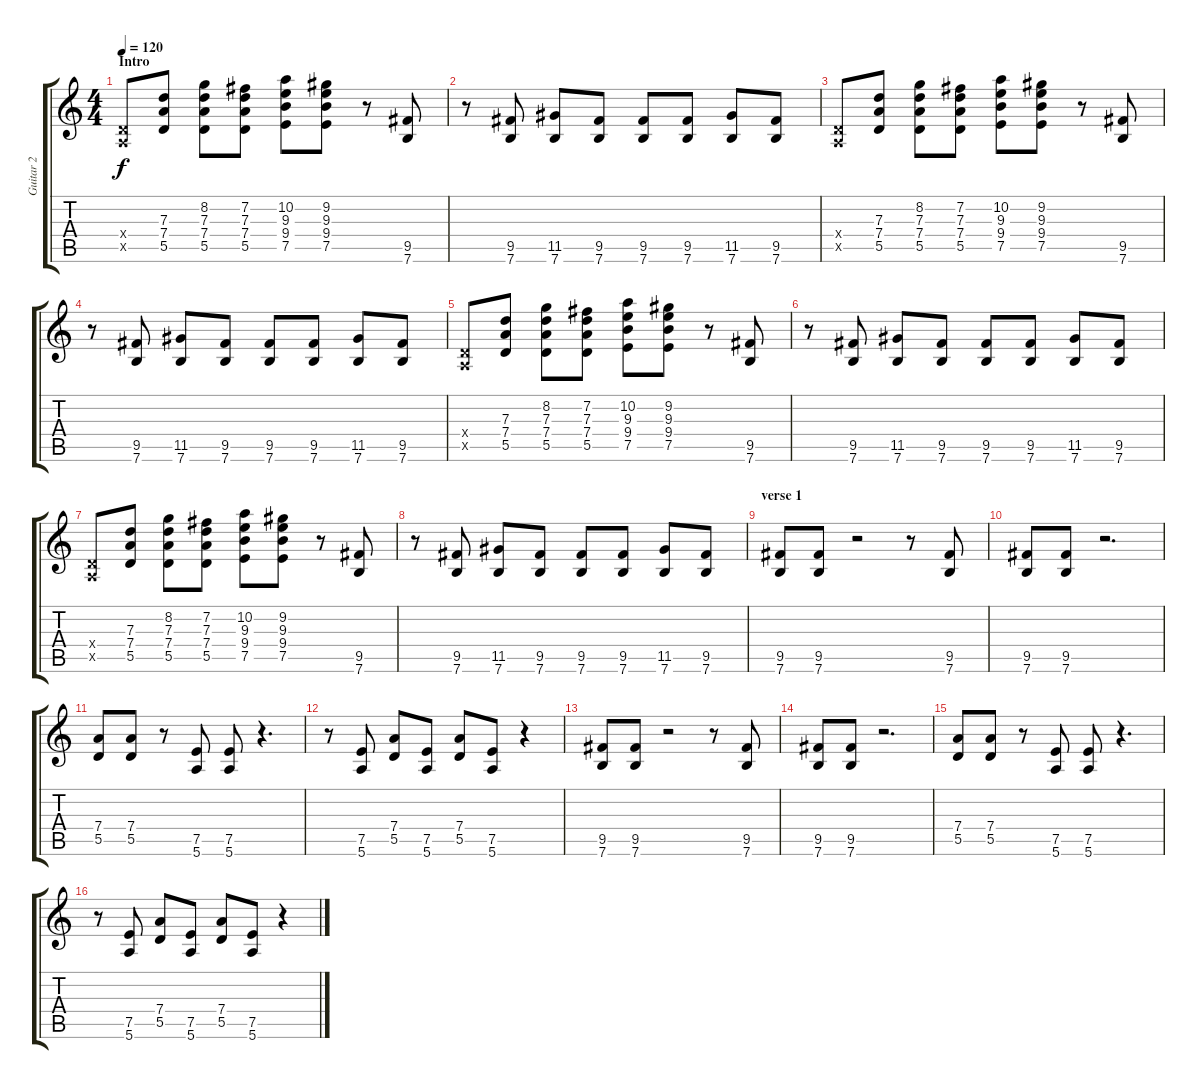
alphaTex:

\track ("Guitar 2" "Guitar 2") {instrument overdrivenguitar}
\staff {score tabs}
\tuning (E4 B3 G3 D3 A2 E2) {hide}
\ts (4 4)
\section ("" "Intro")
\tempo 120
\clef g2
\ks c
(0.4{x} 0.5{x}).8{dy f instrument overdrivenguitar} (7.3 7.4 5.5).8 (8.2 7.3 7.4 5.5).8 (7.2 7.3 7.4 5.5).8 (10.2 9.3 9.4 7.5).8 (9.2 9.3 9.4 7.5).8 r.8 (9.5 7.6).8 |
r.8 (9.5 7.6).8 (11.5 7.6).8 (9.5 7.6).8 (9.5 7.6).8 (9.5 7.6).8 (11.5 7.6).8 (9.5 7.6).8 |
(0.4{x} 0.5{x}).8 (7.3 7.4 5.5).8 (8.2 7.3 7.4 5.5).8 (7.2 7.3 7.4 5.5).8 (10.2 9.3 9.4 7.5).8 (9.2 9.3 9.4 7.5).8 r.8 (9.5 7.6).8 |
r.8 (9.5 7.6).8 (11.5 7.6).8 (9.5 7.6).8 (9.5 7.6).8 (9.5 7.6).8 (11.5 7.6).8 (9.5 7.6).8 |
(0.4{x} 0.5{x}).8 (7.3 7.4 5.5).8 (8.2 7.3 7.4 5.5).8 (7.2 7.3 7.4 5.5).8 (10.2 9.3 9.4 7.5).8 (9.2 9.3 9.4 7.5).8 r.8 (9.5 7.6).8 |
r.8 (9.5 7.6).8 (11.5 7.6).8 (9.5 7.6).8 (9.5 7.6).8 (9.5 7.6).8 (11.5 7.6).8 (9.5 7.6).8 |
(0.4{x} 0.5{x}).8 (7.3 7.4 5.5).8 (8.2 7.3 7.4 5.5).8 (7.2 7.3 7.4 5.5).8 (10.2 9.3 9.4 7.5).8 (9.2 9.3 9.4 7.5).8 r.8 (9.5 7.6).8 |
r.8 (9.5 7.6).8 (11.5 7.6).8 (9.5 7.6).8 (9.5 7.6).8 (9.5 7.6).8 (11.5 7.6).8 (9.5 7.6).8 |
\section ("" "verse 1")
(9.5 7.6).8 (9.5 7.6).8 r.2 r.8 (9.5 7.6).8 |
(9.5 7.6).8 (9.5 7.6).8 r.2{d} |
(7.4 5.5).8 (7.4 5.5).8 r.8 (7.5 5.6).8 (7.5 5.6).8 r.4{d} |
r.8 (7.5 5.6).8 (7.4 5.5).8 (7.5 5.6).8 (7.4 5.5).8 (7.5 5.6).8 r.4 |
(9.5 7.6).8 (9.5 7.6).8 r.2 r.8 (9.5 7.6).8 |
(9.5 7.6).8 (9.5 7.6).8 r.2{d} |
(7.4 5.5).8 (7.4 5.5).8 r.8 (7.5 5.6).8 (7.5 5.6).8 r.4{d} |
r.8 (7.5 5.6).8 (7.4 5.5).8 (7.5 5.6).8 (7.4 5.5).8 (7.5 5.6).8 r.4
